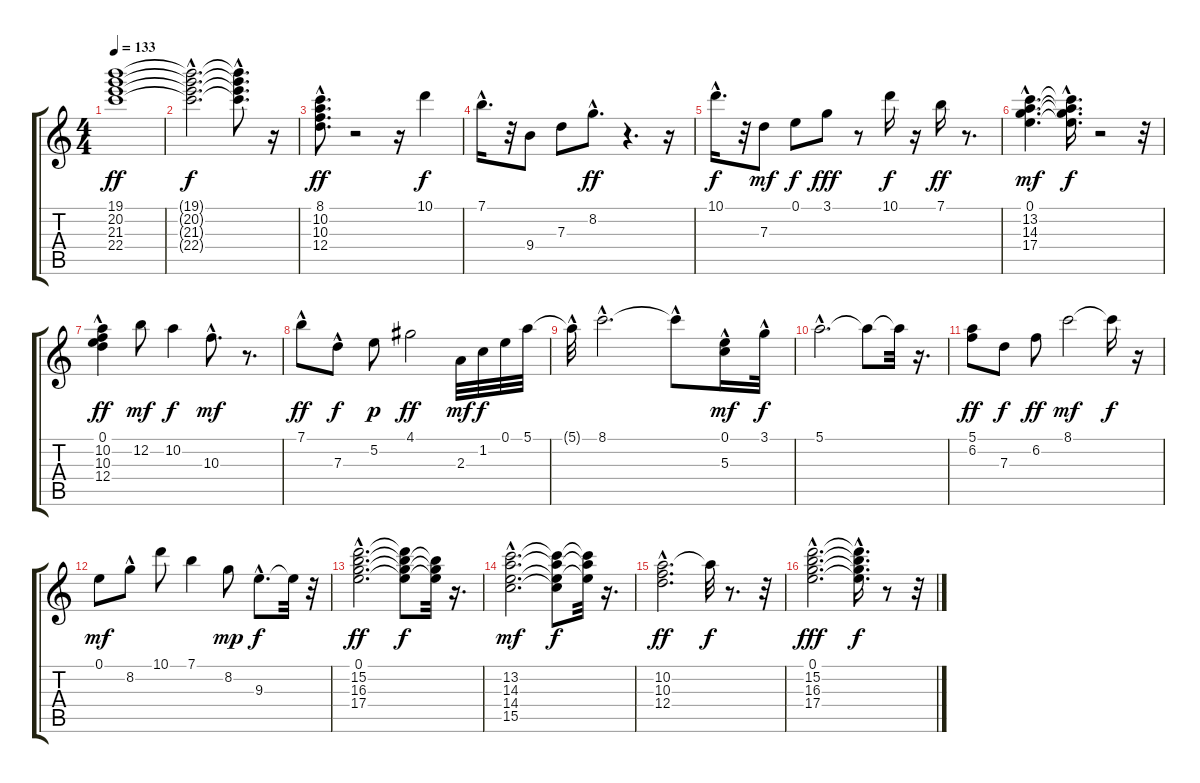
\track "" {instrument electricbassfinger}
\staff {score tabs}
\tuning (E4 B3 G3 D3 A2 E2) {hide}
\ts (4 4)
\tempo 133
\clef g2
\ks c
(19.1 20.2 21.3 22.4).1{dy ff} |
(19.1{hac t} 20.2{hac t} 21.3{hac t} 22.4{hac t}).2{d dy f} (19.1{hac t} 20.2{hac t} 21.3{hac t} 22.4{hac t}).8{d} r.16 |
(8.1{hac} 10.2 10.3 12.4).8{d dy ff} r.2 r.16 10.1.4{dy f} |
7.1{hac}.16{d} r.32 9.4.8 7.3.8 8.2{hac}.8{d dy ff} r.4{d} r.16 |
10.1{hac}.16{d dy f} r.32 7.3.8{dy mf} 0.1.8{dy f} 3.1.8{dy fff} r.8 10.1.16{dy f} r.16 7.1.16{dy ff} r.8{d} |
(0.1{hac} 13.2{hac} 14.3{hac} 17.4{hac}).4{d dy mf} (0.1{t} 13.2{t} 14.3{hac t} 17.4{t}).16{d dy f} r.2 r.32 |
(0.1{hac} 10.2{hac} 10.3 12.4{hac}).4{dy ff} 12.2.8{dy mf} 10.2.4{dy f} 10.3{hac}.8{d dy mf} r.8{d} |
7.1{hac}.8{dy ff} 7.3{hac}.8{dy f} 5.2.8{dy p} 4.1.2{dy ff} 2.3.32{dy mf} 1.2.32{dy f} 0.1.32 5.1.32 |
5.1{hac t}.32 8.1{hac}.2{d} 8.1{hac t}.8 (0.1{hac} 5.3{hac}).16{dy mf} 3.1{hac}.32{dy f} |
5.1{hac}.2{d} 5.1{t}.8 5.1{t}.32 r.16{d} |
(5.1 6.2).8{dy ff} 7.3.8{dy f} 6.2.8{dy ff} 8.1.2{dy mf} 8.1{t}.16{dy f} r.16 |
0.1.8{dy mf} 8.2{hac}.8 10.1.8 7.1.4 8.2.8{dy mp} 9.3{hac}.8{d dy f} 9.3{t}.32 r.32 |
(0.1{hac} 15.2{hac} 16.3{hac} 17.4{hac}).2{d dy ff} (0.1{t} 15.2{t} 16.3{t} 17.4{t}).8{dy f} (0.1{t} 16.3{t} 17.4{t}).32 r.16{d} |
(13.2{hac} 14.3{hac} 14.4{hac} 15.5{hac}).2{d dy mf} (13.2{t} 14.3{t} 14.4{t} 15.5{t}).8{dy f} (13.2{t} 14.3{t} 14.4{t}).32 r.16{d} |
(10.2{hac} 10.3{hac} 12.4{hac}).2{d dy ff} 10.2{t}.32{dy f} r.8{d} r.32 |
(0.1{hac} 15.2{hac} 16.3{hac} 17.4{hac}).2{d dy fff} (0.1{hac t} 15.2{hac t} 16.3{hac t} 17.4{hac t}).16{d dy f} r.8 r.32
